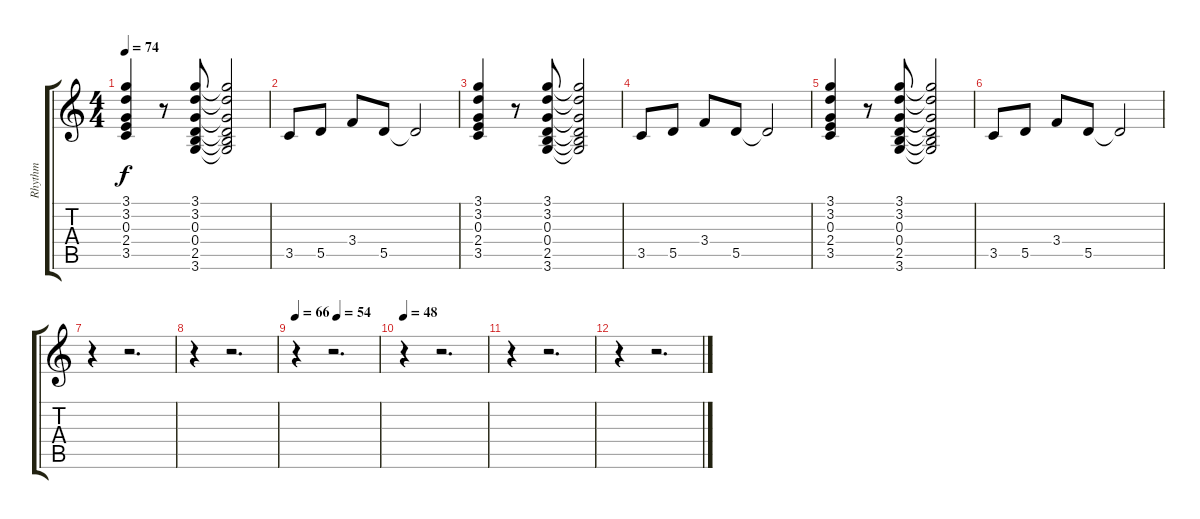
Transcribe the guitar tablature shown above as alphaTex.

\track ("Rhythm" "Rhythm") {instrument overdrivenguitar}
\staff {score tabs}
\tuning (E4 B3 G3 D3 A2 E2) {hide}
\ts (4 4)
\tempo 74
\clef g2
\ks c
(3.1 3.2 0.3 2.4 3.5).4{dy f} r.8 (3.1 3.2 0.3 0.4 2.5 3.6).8 (3.1{t} 3.2{t} 0.3{t} 0.4{t} 2.5{t} 3.6{t}).2 |
3.5.8 5.5.8 3.4.8 5.5.8 5.5{t}.2 |
(3.1 3.2 0.3 2.4 3.5).4 r.8 (3.1 3.2 0.3 0.4 2.5 3.6).8 (3.1{t} 3.2{t} 0.3{t} 0.4{t} 2.5{t} 3.6{t}).2 |
3.5.8 5.5.8 3.4.8 5.5.8 5.5{t}.2 |
(3.1 3.2 0.3 2.4 3.5).4 r.8 (3.1 3.2 0.3 0.4 2.5 3.6).8 (3.1{t} 3.2{t} 0.3{t} 0.4{t} 2.5{t} 3.6{t}).2 |
3.5.8 5.5.8 3.4.8 5.5.8 5.5{t}.2 |
r.4 r.2{d} |
r.4 r.2{d} |
\tempo 66
\tempo (54 0.5)
r.4 r.2{d} |
\tempo 48
r.4 r.2{d} |
r.4 r.2{d} |
r.4 r.2{d}
